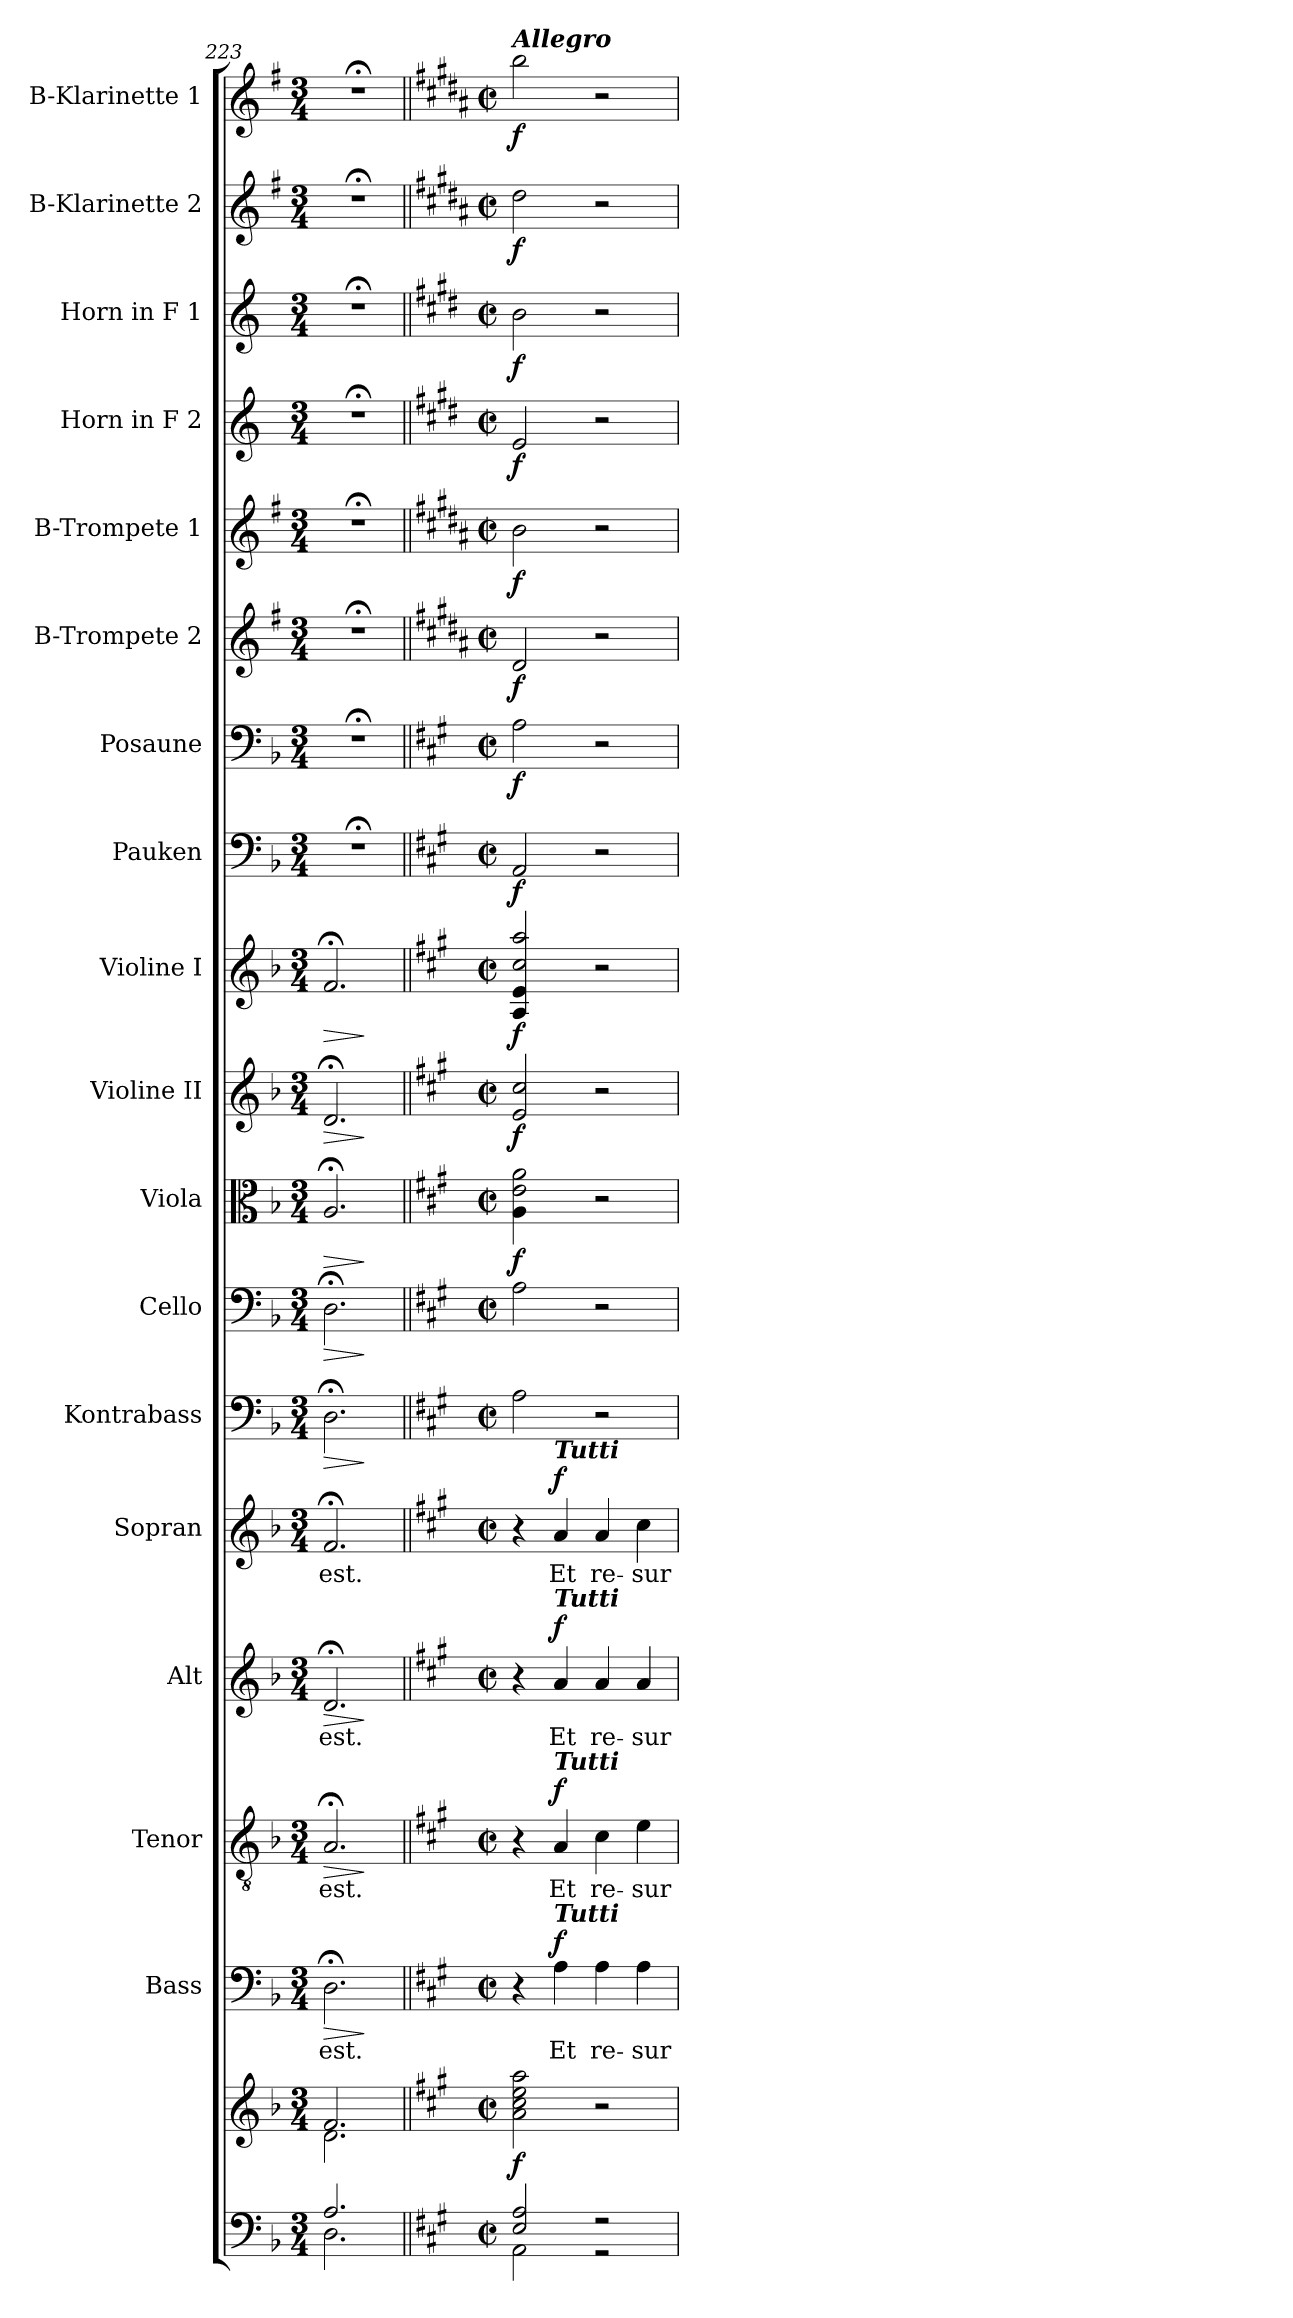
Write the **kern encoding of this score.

**kern	**kern	**dynam	**kern	**text	**dynam	**kern	**text	**dynam	**kern	**text	**dynam	**kern	**text	**dynam	**kern	**dynam	**kern	**dynam	**kern	**dynam	**kern	**dynam	**kern	**dynam	**kern	**dynam	**kern	**dynam	**kern	**dynam	**kern	**dynam	**kern	**dynam	**kern	**dynam	**kern	**dynam	**kern	**dynam
*part18	*part18	*part18	*part17	*part17	*part17	*part16	*part16	*part16	*part15	*part15	*part15	*part14	*part14	*part14	*part13	*part13	*part12	*part12	*part11	*part11	*part10	*part10	*part9	*part9	*part8	*part8	*part7	*part7	*part6	*part6	*part5	*part5	*part4	*part4	*part3	*part3	*part2	*part2	*part1	*part1
*staff19	*staff18	*staff18/19	*staff17	*staff17	*staff17	*staff16	*staff16	*staff16	*staff15	*staff15	*staff15	*staff14	*staff14	*staff14	*staff13	*staff13	*staff12	*staff12	*staff11	*staff11	*staff10	*staff10	*staff9	*staff9	*staff8	*staff8	*staff7	*staff7	*staff6	*staff6	*staff5	*staff5	*staff4	*staff4	*staff3	*staff3	*staff2	*staff2	*staff1	*staff1
*	*	*	*I"Bass	*	*	*I"Tenor	*	*	*I"Alt	*	*	*I"Sopran	*	*	*I"Kontrabass	*	*I"Cello	*	*I"Viola	*	*I"Violine II	*	*I"Violine I	*	*I"Pauken	*	*I"Posaune	*	*I"B-Trompete 2	*	*I"B-Trompete 1	*	*I"Horn in F 2	*	*I"Horn in F 1	*	*I"B-Klarinette 2	*	*I"B-Klarinette 1	*
*	*	*	*I'B.	*	*	*I'T.	*	*	*I'A.	*	*	*I'S.	*	*	*I'Kb.	*	*	*	*I'Vla.	*	*I'Vl. II	*	*I'Vl. I	*	*I'Pk.	*	*I'Pos.	*	*I'B Trp. 2	*	*I'B Trp. 1	*	*	*	*	*	*I'B Kl. 2	*	*I'B Kl. 1	*
*clefF4	*clefG2	*	*clefF4	*	*	*clefGv2	*	*	*clefG2	*	*	*clefG2	*	*	*clefF4	*	*clefF4	*	*clefC3	*	*clefG2	*	*clefG2	*	*clefF4	*	*clefF4	*	*clefG2	*	*clefG2	*	*clefG2	*	*clefG2	*	*clefG2	*	*clefG2	*
*	*	*	*	*	*	*	*	*	*	*	*	*	*	*	*ITrd7c12	*	*	*	*	*	*	*	*	*	*	*	*	*	*ITrd1c2	*	*ITrd1c2	*	*ITrd4c7	*	*ITrd4c7	*	*ITrd1c2	*	*ITrd1c2	*
*k[b-]	*k[b-]	*	*k[b-]	*	*	*k[b-]	*	*	*k[b-]	*	*	*k[b-]	*	*	*k[b-]	*	*k[b-]	*	*k[b-]	*	*k[b-]	*	*k[b-]	*	*k[b-]	*	*k[b-]	*	*k[b-]	*	*k[b-]	*	*k[b-]	*	*k[b-]	*	*k[b-]	*	*k[b-]	*
*F:	*F:	*	*F:	*	*	*F:	*	*	*F:	*	*	*F:	*	*	*F:	*	*F:	*	*F:	*	*F:	*	*F:	*	*F:	*	*F:	*	*F:	*	*F:	*	*F:	*	*F:	*	*F:	*	*F:	*
*M3/4	*M3/4	*	*M3/4	*	*	*M3/4	*	*	*M3/4	*	*	*M3/4	*	*	*M3/4	*	*M3/4	*	*M3/4	*	*M3/4	*	*M3/4	*	*M3/4	*	*M3/4	*	*M3/4	*	*M3/4	*	*M3/4	*	*M3/4	*	*M3/4	*	*M3/4	*
=223	=223	=223	=223	=223	=223	=223	=223	=223	=223	=223	=223	=223	=223	=223	=223	=223	=223	=223	=223	=223	=223	=223	=223	=223	=223	=223	=223	=223	=223	=223	=223	=223	=223	=223	=223	=223	=223	=223	=223	=223
*^	*^	*	*	*	*	*	*	*	*	*	*	*	*	*	*	*	*	*	*	*	*	*	*	*	*	*	*	*	*	*	*	*	*	*	*	*	*	*	*	*
!	!	!	!	!	!	!LO:LY:b	!LO:HP:b	!	!LO:LY:b	!LO:HP:b	!	!LO:LY:b	!LO:HP:b	!	!LO:LY:b	!	!	!LO:HP:b	!	!LO:HP:b	!	!LO:HP:b	!	!LO:HP:b	!	!LO:HP:b	!LO:N:vis=1	!	!LO:N:vis=1	!	!LO:N:vis=1	!	!LO:N:vis=1	!	!LO:N:vis=1	!	!LO:N:vis=1	!	!LO:N:vis=1	!	!LO:N:vis=1	!
2.A/	2.D\	2.f/	2.d\	.	2.D;<\	est.	>	2.A;</	est.	>	2.d;</	est.	>	2.f;</	est.	.	2.DD;<\	>	2.D;<\	>	2.A;</	>	2.d;</	>	2.f;</	>	2.r;<	.	2.r;<	.	2.r;<	.	2.r;<	.	2.r;<	.	2.r;<	.	2.r;<	.	2.r;<	.
*v	*v	*	*	*	*	*	*	*	*	*	*	*	*	*	*	*	*	*	*	*	*	*	*	*	*	*	*	*	*	*	*	*	*	*	*	*	*	*	*	*	*	*
*	*v	*v	*	*	*	*	*	*	*	*	*	*	*	*	*	*	*	*	*	*	*	*	*	*	*	*	*	*	*	*	*	*	*	*	*	*	*	*	*	*	*
.	.	.	.	.	]	.	.	]	.	.	]	.	.	.	.	]	.	]	.	]	.	]	.	]	.	.	.	.	.	.	.	.	.	.	.	.	.	.	.	.
=224||	=224||	=224||	=224||	=224||	=224||	=224||	=224||	=224||	=224||	=224||	=224||	=224||	=224||	=224||	=224||	=224||	=224||	=224||	=224||	=224||	=224||	=224||	=224||	=224||	=224||	=224||	=224||	=224||	=224||	=224||	=224||	=224||	=224||	=224||	=224||	=224||	=224||	=224||	=224||	=224||
*k[f#c#g#]	*k[f#c#g#]	*	*k[f#c#g#]	*	*	*k[f#c#g#]	*	*	*k[f#c#g#]	*	*	*k[f#c#g#]	*	*	*k[f#c#g#]	*	*k[f#c#g#]	*	*k[f#c#g#]	*	*k[f#c#g#]	*	*k[f#c#g#]	*	*k[f#c#g#]	*	*k[f#c#g#]	*	*k[f#c#g#]	*	*k[f#c#g#]	*	*k[f#c#g#]	*	*k[f#c#g#]	*	*k[f#c#g#]	*	*k[f#c#g#]	*
*A:	*A:	*	*A:	*	*	*A:	*	*	*A:	*	*	*A:	*	*	*A:	*	*A:	*	*A:	*	*A:	*	*A:	*	*A:	*	*A:	*	*A:	*	*A:	*	*A:	*	*A:	*	*A:	*	*A:	*
*M2/2	*M2/2	*	*M2/2	*	*	*M2/2	*	*	*M2/2	*	*	*M2/2	*	*	*M2/2	*	*M2/2	*	*M2/2	*	*M2/2	*	*M2/2	*	*M2/2	*	*M2/2	*	*M2/2	*	*M2/2	*	*M2/2	*	*M2/2	*	*M2/2	*	*M2/2	*
*met(c|)	*met(c|)	*	*met(c|)	*	*	*met(c|)	*	*	*met(c|)	*	*	*met(c|)	*	*	*met(c|)	*	*met(c|)	*	*met(c|)	*	*met(c|)	*	*met(c|)	*	*met(c|)	*	*met(c|)	*	*met(c|)	*	*met(c|)	*	*met(c|)	*	*met(c|)	*	*met(c|)	*	*met(c|)	*
*^	*	*	*	*	*	*	*	*	*	*	*	*	*	*	*	*	*	*	*	*	*	*	*	*	*	*	*	*	*	*	*	*	*	*	*	*	*	*	*	*
!	!	!	!	!	!	!	!	!	!	!	!	!	!	!	!	!	!	!	!	!	!	!	!	!	!	!	!	!	!	!	!	!	!	!	!	!	!	!	!	!LO:TX:a:Bi:t=Allegro	!
!	!	!	!	!	!	!	!	!	!	!	!	!	!	!	!	!	!	!	!	!LO:N:n=1:head=solid	!	!	!	!LO:N:n=1:head=solid	!	!	!	!	!	!	!	!	!	!	!	!	!	!	!	!	!
!	!	!	!LO:DY:b	!	!	!	!	!	!	!	!	!	!	!	!	!	!	!	!	!	!LO:DY:b	!	!LO:DY:b	!LO:N:n=2:head=solid	!LO:DY:b	!	!LO:DY:b	!	!LO:DY:b	!	!LO:DY:b	!	!LO:DY:b	!	!LO:DY:b	!	!LO:DY:b	!	!LO:DY:b	!	!LO:DY:b
2E/ 2A/	2AA\	2a\ 2cc#\ 2ee\ 2aa\	f	4r	.	.	4r	.	.	4r	.	.	4r	.	.	2AA\	.	2A\	.	2A\ 2e\ 2a\	f	2e/ 2cc#/	f	2A/ 2e/ 2cc#/ 2aa/	f	2AA/	f	2A\	f	2c#/	f	2a\	f	2A/	f	2e\	f	2cc#\	f	2aa\	f
!	!	!	!	!	!	!	!	!	!	!	!	!	!LO:TX:a:Bi:t=Tutti	!	!	!	!	!	!	!	!	!	!	!	!	!	!	!	!	!	!	!	!	!	!	!	!	!	!	!	!
!	!	!	!	!	!	!	!	!	!	!LO:TX:a:Bi:t=Tutti	!	!	!	!	!	!	!	!	!	!	!	!	!	!	!	!	!	!	!	!	!	!	!	!	!	!	!	!	!	!	!
!	!	!	!	!	!	!	!LO:TX:a:Bi:t=Tutti	!	!	!	!	!	!	!	!	!	!	!	!	!	!	!	!	!	!	!	!	!	!	!	!	!	!	!	!	!	!	!	!	!	!
!	!	!	!	!LO:TX:a:Bi:t=Tutti	!	!	!	!	!	!	!	!	!	!	!	!	!	!	!	!	!	!	!	!	!	!	!	!	!	!	!	!	!	!	!	!	!	!	!	!	!
!	!	!	!	!	!LO:LY:b	!LO:DY:a	!	!LO:LY:b	!LO:DY:a	!	!LO:LY:b	!LO:DY:a	!	!LO:LY:b	!LO:DY:a	!	!	!	!	!	!	!	!	!	!	!	!	!	!	!	!	!	!	!	!	!	!	!	!	!	!
.	.	.	.	4A\	Et	f	4A/	Et	f	4a/	Et	f	4a/	Et	f	.	.	.	.	.	.	.	.	.	.	.	.	.	.	.	.	.	.	.	.	.	.	.	.	.	.
!	!	!	!	!	!LO:LY:b	!	!	!LO:LY:b	!	!	!LO:LY:b	!	!	!LO:LY:b	!	!	!	!	!	!	!	!	!	!	!	!	!	!	!	!	!	!	!	!	!	!	!	!	!	!	!
2r	2r	2r	.	4A\	re-	.	4c#\	re-	.	4a/	re-	.	4a/	re-	.	2r	.	2r	.	2r	.	2r	.	2r	.	2r	.	2r	.	2r	.	2r	.	2r	.	2r	.	2r	.	2r	.
!	!	!	!	!	!LO:LY:b	!	!	!LO:LY:b	!	!	!LO:LY:b	!	!	!LO:LY:b	!	!	!	!	!	!	!	!	!	!	!	!	!	!	!	!	!	!	!	!	!	!	!	!	!	!	!
.	.	.	.	4A\	-sur-	.	4e\	-sur-	.	4a/	-sur-	.	4cc#\	-sur-	.	.	.	.	.	.	.	.	.	.	.	.	.	.	.	.	.	.	.	.	.	.	.	.	.	.	.
*v	*v	*	*	*	*	*	*	*	*	*	*	*	*	*	*	*	*	*	*	*	*	*	*	*	*	*	*	*	*	*	*	*	*	*	*	*	*	*	*	*	*
=	=	=	=	=	=	=	=	=	=	=	=	=	=	=	=	=	=	=	=	=	=	=	=	=	=	=	=	=	=	=	=	=	=	=	=	=	=	=	=	=
*-	*-	*-	*-	*-	*-	*-	*-	*-	*-	*-	*-	*-	*-	*-	*-	*-	*-	*-	*-	*-	*-	*-	*-	*-	*-	*-	*-	*-	*-	*-	*-	*-	*-	*-	*-	*-	*-	*-	*-	*-
